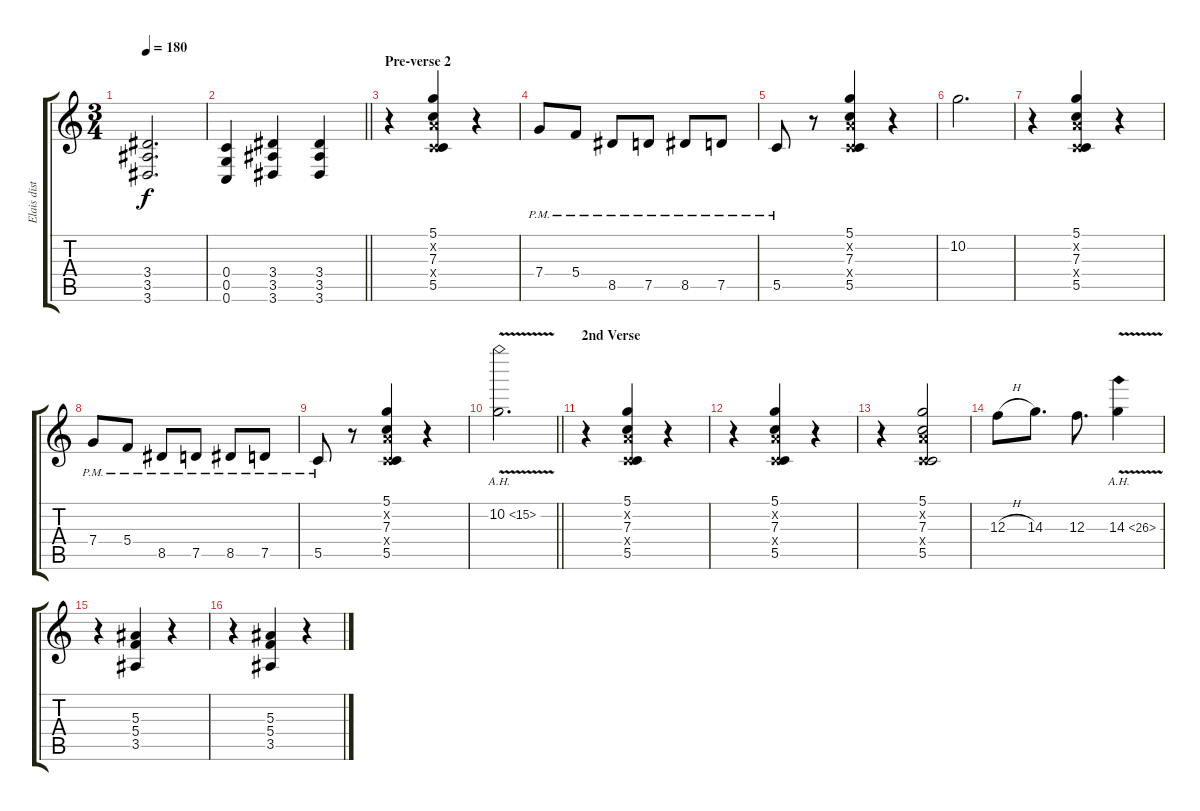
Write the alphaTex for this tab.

\track ("Elais dist." "Elais dist") {instrument distortionguitar}
\staff {score tabs}
\tuning (D4 A3 F3 C3 G2 C2) {hide}
\ts (3 4)
\tempo 180
\clef g2
\ks c
(3.4 3.5 3.6).2{d dy f} |
\barLineRight lightlight
(0.4 0.5 0.6).4 (3.4 3.5 3.6).4 (3.4 3.5 3.6).4 |
\section ("" "Pre-verse 2")
r.4 (5.1 0.2{x} 7.3 0.4{x} 5.5).4 r.4 |
7.4{pm}.8 5.4{pm}.8 8.5{pm}.8 7.5{pm}.8 8.5{pm}.8 7.5{pm}.8 |
5.5{pm}.8 r.8 (5.1 0.2{x} 7.3 0.4{x} 5.5).4 r.4 |
10.2.2{d} |
r.4 (5.1 0.2{x} 7.3 0.4{x} 5.5).4 r.4 |
7.4{pm}.8 5.4{pm}.8 8.5{pm}.8 7.5{pm}.8 8.5{pm}.8 7.5{pm}.8 |
5.5{pm}.8 r.8 (5.1 0.2{x} 7.3 0.4{x} 5.5).4 r.4 |
\barLineRight lightlight
10.2{ah 5 v}.2{d} |
\section ("" "2nd Verse")
r.4 (5.1 0.2{x} 7.3 0.4{x} 5.5).4 r.4 |
r.4 (5.1 0.2{x} 7.3 0.4{x} 5.5).4 r.4 |
r.4 (5.1 0.2{x} 7.3 0.4{x} 5.5).2 |
12.3{h}.8 14.3.8{d} 12.3.8{d} 14.3{ah 12 v}.4 |
r.4 (5.3 5.4 3.5).4 r.4 |
r.4 (5.3 5.4 3.5).4 r.4
